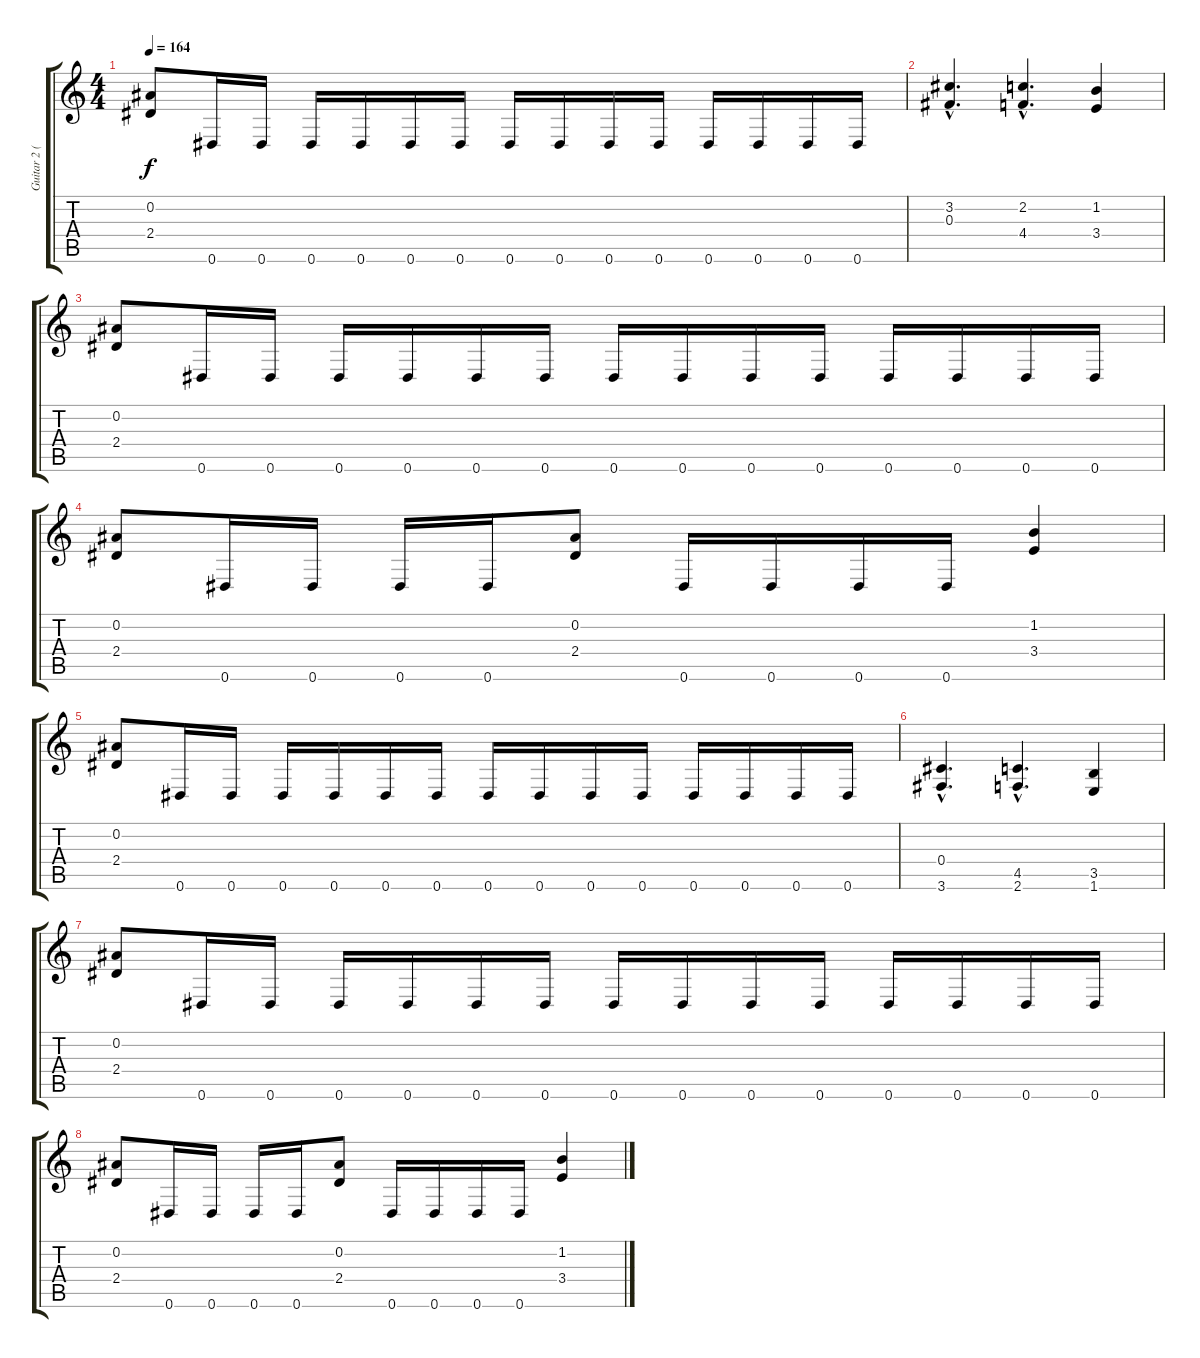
\track ("Guitar 2 (Kerry)" "Guitar 2 (") {instrument distortionguitar}
\staff {score tabs}
\tuning (Eb4 Bb3 Gb3 Db3 Ab2 Eb2) {hide}
\ts (4 4)
\tempo 164
\clef g2
\ks c
(0.2 2.4).8{dy f} 0.6.16 0.6.16 0.6.16 0.6.16 0.6.16 0.6.16 0.6.16 0.6.16 0.6.16 0.6.16 0.6.16 0.6.16 0.6.16 0.6.16 |
(3.2{hac} 0.3{hac}).4{d} (2.2{hac} 4.4{hac}).4{d} (1.2 3.4).4 |
(0.2 2.4).8 0.6.16 0.6.16 0.6.16 0.6.16 0.6.16 0.6.16 0.6.16 0.6.16 0.6.16 0.6.16 0.6.16 0.6.16 0.6.16 0.6.16 |
(0.2 2.4).8 0.6.16 0.6.16 0.6.16 0.6.16 (0.2 2.4).8 0.6.16 0.6.16 0.6.16 0.6.16 (1.2 3.4).4 |
(0.2 2.4).8 0.6.16 0.6.16 0.6.16 0.6.16 0.6.16 0.6.16 0.6.16 0.6.16 0.6.16 0.6.16 0.6.16 0.6.16 0.6.16 0.6.16 |
(0.4{hac} 3.6{hac}).4{d} (4.5{hac} 2.6{hac}).4{d} (3.5 1.6).4 |
(0.2 2.4).8 0.6.16 0.6.16 0.6.16 0.6.16 0.6.16 0.6.16 0.6.16 0.6.16 0.6.16 0.6.16 0.6.16 0.6.16 0.6.16 0.6.16 |
(0.2 2.4).8 0.6.16 0.6.16 0.6.16 0.6.16 (0.2 2.4).8 0.6.16 0.6.16 0.6.16 0.6.16 (1.2 3.4).4
